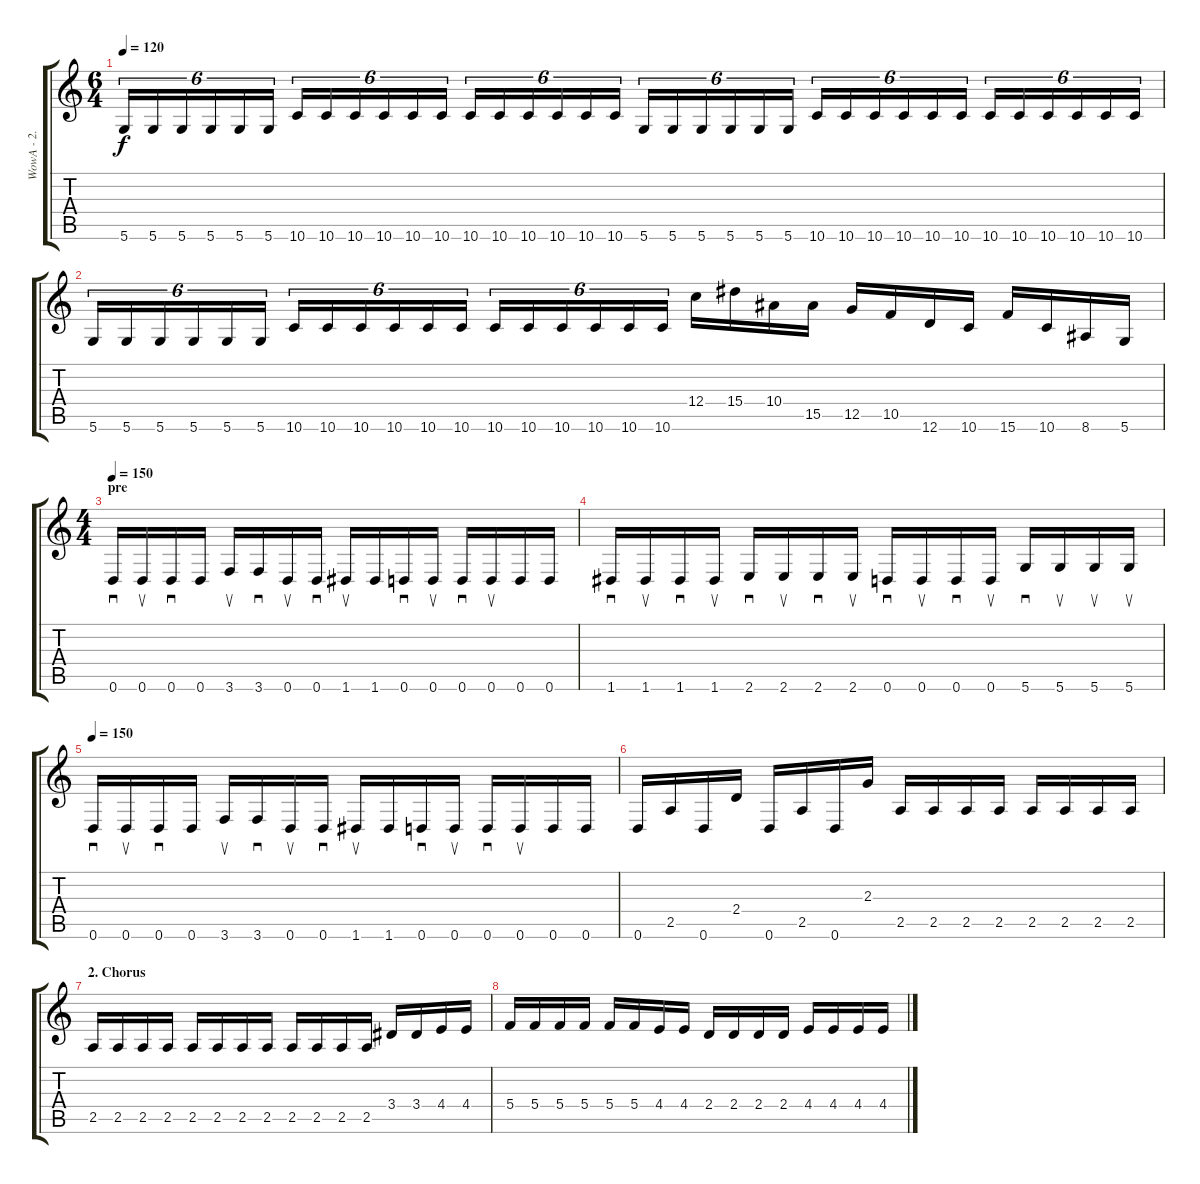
\track ("WowA - 2. Guitar" "WowA - 2. ") {instrument distortionguitar}
\staff {score tabs}
\tuning (D4 A3 F3 C3 G2 D2) {hide}
\ts (6 4)
\tempo 120
\clef g2
\ks c
5.6.16{tu (6 4) dy f} 5.6.16{tu (6 4)} 5.6.16{tu (6 4)} 5.6.16{tu (6 4)} 5.6.16{tu (6 4)} 5.6.16{tu (6 4)} 10.6.16{tu (6 4)} 10.6.16{tu (6 4)} 10.6.16{tu (6 4)} 10.6.16{tu (6 4)} 10.6.16{tu (6 4)} 10.6.16{tu (6 4)} 10.6.16{tu (6 4)} 10.6.16{tu (6 4)} 10.6.16{tu (6 4)} 10.6.16{tu (6 4)} 10.6.16{tu (6 4)} 10.6.16{tu (6 4)} 5.6.16{tu (6 4)} 5.6.16{tu (6 4)} 5.6.16{tu (6 4)} 5.6.16{tu (6 4)} 5.6.16{tu (6 4)} 5.6.16{tu (6 4)} 10.6.16{tu (6 4)} 10.6.16{tu (6 4)} 10.6.16{tu (6 4)} 10.6.16{tu (6 4)} 10.6.16{tu (6 4)} 10.6.16{tu (6 4)} 10.6.16{tu (6 4)} 10.6.16{tu (6 4)} 10.6.16{tu (6 4)} 10.6.16{tu (6 4)} 10.6.16{tu (6 4)} 10.6.16{tu (6 4)} |
5.6.16{tu (6 4)} 5.6.16{tu (6 4)} 5.6.16{tu (6 4)} 5.6.16{tu (6 4)} 5.6.16{tu (6 4)} 5.6.16{tu (6 4)} 10.6.16{tu (6 4)} 10.6.16{tu (6 4)} 10.6.16{tu (6 4)} 10.6.16{tu (6 4)} 10.6.16{tu (6 4)} 10.6.16{tu (6 4)} 10.6.16{tu (6 4)} 10.6.16{tu (6 4)} 10.6.16{tu (6 4)} 10.6.16{tu (6 4)} 10.6.16{tu (6 4)} 10.6.16{tu (6 4)} 12.4.16 15.4.16 10.4.16 15.5.16 12.5.16 10.5.16 12.6.16 10.6.16 15.6.16 10.6.16 8.6.16 5.6.16 |
\ts (4 4)
\section ("" "pre")
\tempo 150
0.6.16{sd volume 14 balance 16} 0.6.16{su} 0.6.16{sd} 0.6.16 3.6.16{su} 3.6.16{sd} 0.6.16{su} 0.6.16{sd} 1.6.16{su} 1.6.16 0.6.16{sd} 0.6.16{su} 0.6.16{sd} 0.6.16{su} 0.6.16 0.6.16 |
1.6.16{sd} 1.6.16{su} 1.6.16{sd} 1.6.16{su} 2.6.16{sd} 2.6.16{su} 2.6.16{sd} 2.6.16{su} 0.6.16{sd} 0.6.16{su} 0.6.16{sd} 0.6.16{su} 5.6.16{sd} 5.6.16{su} 5.6.16{su} 5.6.16{su} |
\tempo 150
0.6.16{sd volume 14 balance 16} 0.6.16{su} 0.6.16{sd} 0.6.16 3.6.16{su} 3.6.16{sd} 0.6.16{su} 0.6.16{sd} 1.6.16{su} 1.6.16 0.6.16{sd} 0.6.16{su} 0.6.16{sd} 0.6.16{su} 0.6.16 0.6.16 |
0.6.16 2.5.16 0.6.16 2.4.16 0.6.16 2.5.16 0.6.16 2.3.16 2.5.16 2.5.16 2.5.16 2.5.16 2.5.16 2.5.16 2.5.16 2.5.16 |
\section ("" "2. Chorus")
2.5.16{volume 16 balance 10} 2.5.16 2.5.16 2.5.16 2.5.16 2.5.16 2.5.16 2.5.16 2.5.16 2.5.16 2.5.16 2.5.16 3.4.16 3.4.16 4.4.16 4.4.16 |
5.4.16 5.4.16 5.4.16 5.4.16 5.4.16 5.4.16 4.4.16 4.4.16 2.4.16 2.4.16 2.4.16 2.4.16 4.4.16 4.4.16 4.4.16 4.4.16
